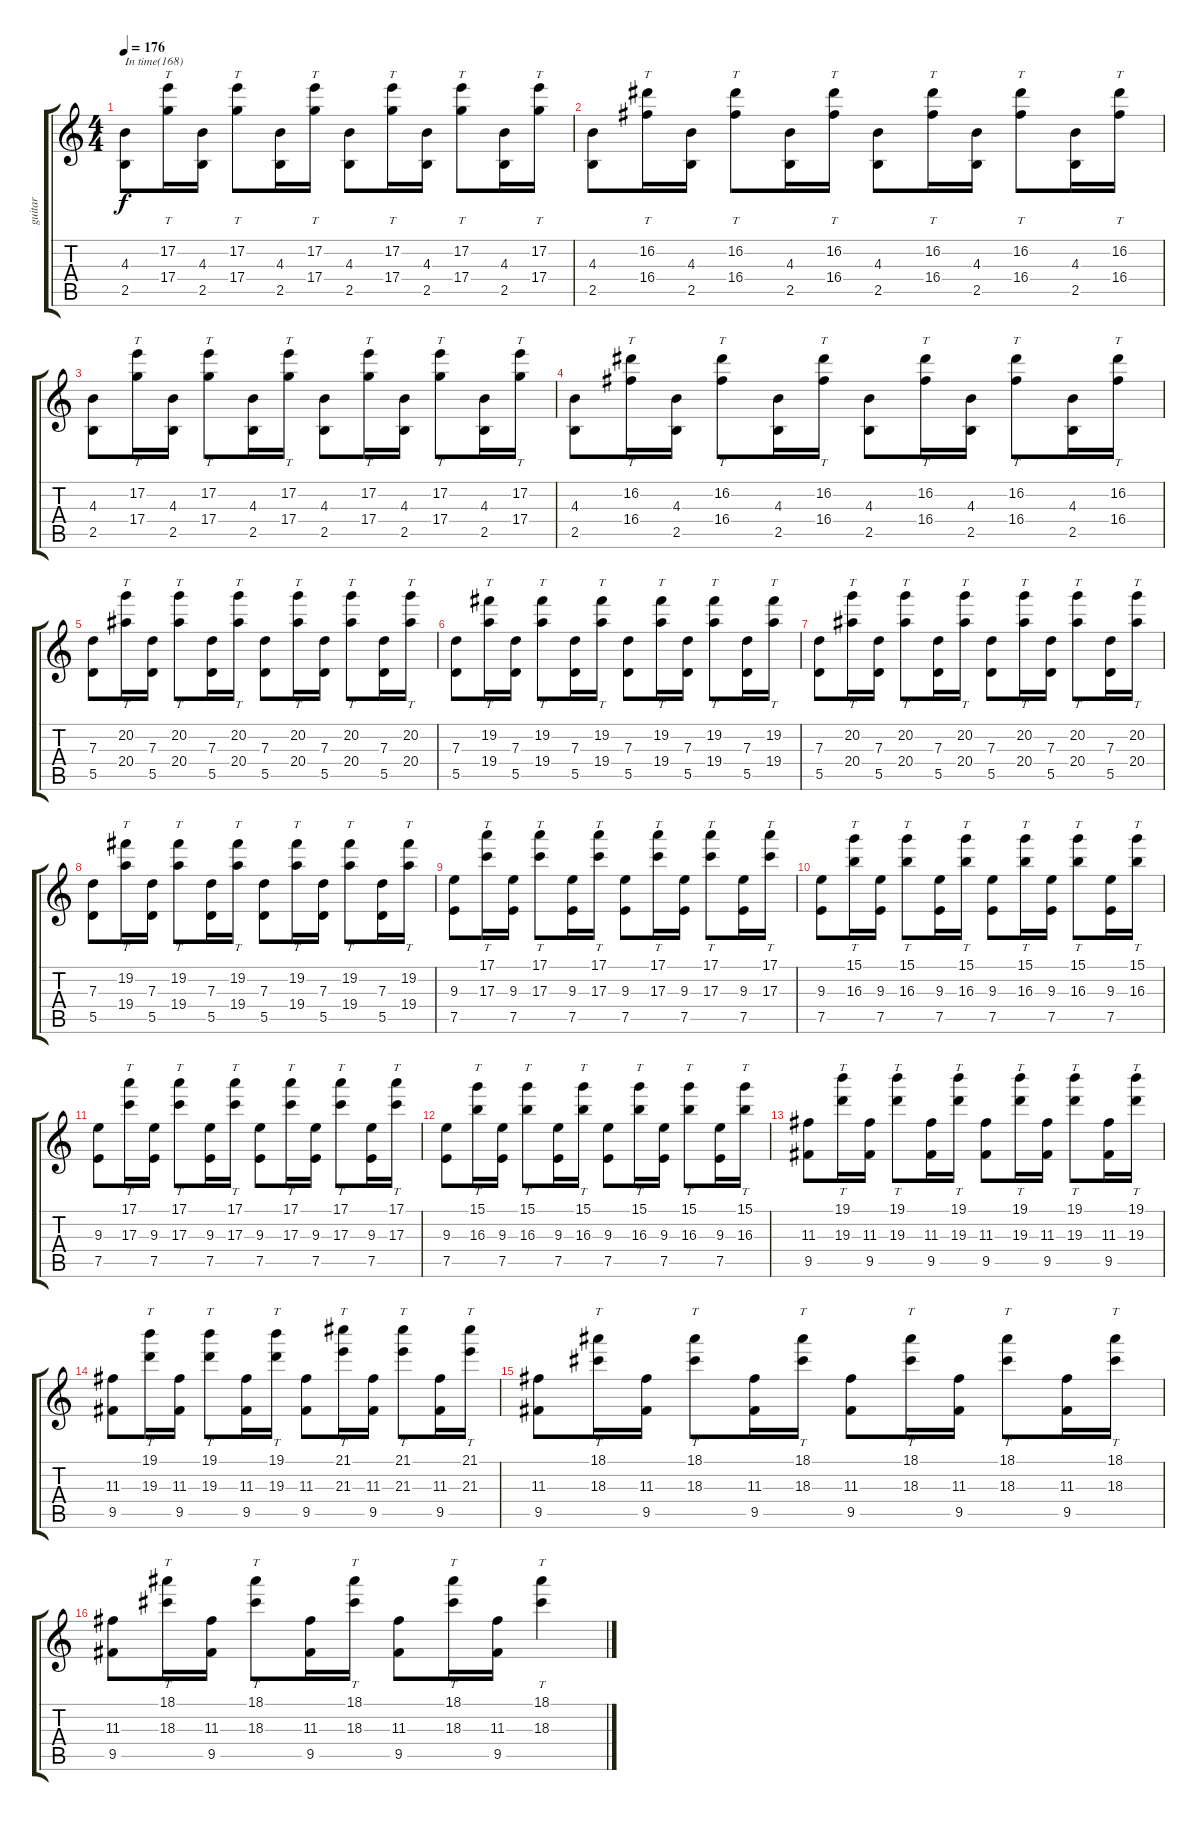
\track ("guitar" "guitar") {instrument electricguitarjazz}
\staff {score tabs}
\tuning (E4 B3 G3 D3 A2 E2) {hide}
\ts (4 4)
\tempo 176
\clef g2
\ks c
(4.3 2.5).8{txt "In time(168)" dy f} (17.2 17.4).16{tt} (4.3 2.5).16 (17.2 17.4).8{tt} (4.3 2.5).16 (17.2 17.4).16{tt} (4.3 2.5).8 (17.2 17.4).16{tt} (4.3 2.5).16 (17.2 17.4).8{tt} (4.3 2.5).16 (17.2 17.4).16{tt} |
(4.3 2.5).8 (16.2 16.4).16{tt} (4.3 2.5).16 (16.2 16.4).8{tt} (4.3 2.5).16 (16.2 16.4).16{tt} (4.3 2.5).8 (16.2 16.4).16{tt} (4.3 2.5).16 (16.2 16.4).8{tt} (4.3 2.5).16 (16.2 16.4).16{tt} |
(4.3 2.5).8 (17.2 17.4).16{tt} (4.3 2.5).16 (17.2 17.4).8{tt} (4.3 2.5).16 (17.2 17.4).16{tt} (4.3 2.5).8 (17.2 17.4).16{tt} (4.3 2.5).16 (17.2 17.4).8{tt} (4.3 2.5).16 (17.2 17.4).16{tt} |
(4.3 2.5).8 (16.2 16.4).16{tt} (4.3 2.5).16 (16.2 16.4).8{tt} (4.3 2.5).16 (16.2 16.4).16{tt} (4.3 2.5).8 (16.2 16.4).16{tt} (4.3 2.5).16 (16.2 16.4).8{tt} (4.3 2.5).16 (16.2 16.4).16{tt} |
(7.3 5.5).8 (20.2 20.4).16{tt} (7.3 5.5).16 (20.2 20.4).8{tt} (7.3 5.5).16 (20.2 20.4).16{tt} (7.3 5.5).8 (20.2 20.4).16{tt} (7.3 5.5).16 (20.2 20.4).8{tt} (7.3 5.5).16 (20.2 20.4).16{tt} |
(7.3 5.5).8 (19.2 19.4).16{tt} (7.3 5.5).16 (19.2 19.4).8{tt} (7.3 5.5).16 (19.2 19.4).16{tt} (7.3 5.5).8 (19.2 19.4).16{tt} (7.3 5.5).16 (19.2 19.4).8{tt} (7.3 5.5).16 (19.2 19.4).16{tt} |
(7.3 5.5).8 (20.2 20.4).16{tt} (7.3 5.5).16 (20.2 20.4).8{tt} (7.3 5.5).16 (20.2 20.4).16{tt} (7.3 5.5).8 (20.2 20.4).16{tt} (7.3 5.5).16 (20.2 20.4).8{tt} (7.3 5.5).16 (20.2 20.4).16{tt} |
(7.3 5.5).8 (19.2 19.4).16{tt} (7.3 5.5).16 (19.2 19.4).8{tt} (7.3 5.5).16 (19.2 19.4).16{tt} (7.3 5.5).8 (19.2 19.4).16{tt} (7.3 5.5).16 (19.2 19.4).8{tt} (7.3 5.5).16 (19.2 19.4).16{tt} |
(9.3 7.5).8 (17.1 17.3).16{tt} (9.3 7.5).16 (17.1 17.3).8{tt} (9.3 7.5).16 (17.1 17.3).16{tt} (9.3 7.5).8 (17.1 17.3).16{tt} (9.3 7.5).16 (17.1 17.3).8{tt} (9.3 7.5).16 (17.1 17.3).16{tt} |
(9.3 7.5).8 (15.1 16.3).16{tt} (9.3 7.5).16 (15.1 16.3).8{tt} (9.3 7.5).16 (15.1 16.3).16{tt} (9.3 7.5).8 (15.1 16.3).16{tt} (9.3 7.5).16 (15.1 16.3).8{tt} (9.3 7.5).16 (15.1 16.3).16{tt} |
(9.3 7.5).8 (17.1 17.3).16{tt} (9.3 7.5).16 (17.1 17.3).8{tt} (9.3 7.5).16 (17.1 17.3).16{tt} (9.3 7.5).8 (17.1 17.3).16{tt} (9.3 7.5).16 (17.1 17.3).8{tt} (9.3 7.5).16 (17.1 17.3).16{tt} |
(9.3 7.5).8 (15.1 16.3).16{tt} (9.3 7.5).16 (15.1 16.3).8{tt} (9.3 7.5).16 (15.1 16.3).16{tt} (9.3 7.5).8 (15.1 16.3).16{tt} (9.3 7.5).16 (15.1 16.3).8{tt} (9.3 7.5).16 (15.1 16.3).16{tt} |
(11.3 9.5).8 (19.1 19.3).16{tt} (11.3 9.5).16 (19.1 19.3).8{tt} (11.3 9.5).16 (19.1 19.3).16{tt} (11.3 9.5).8 (19.1 19.3).16{tt} (11.3 9.5).16 (19.1 19.3).8{tt} (11.3 9.5).16 (19.1 19.3).16{tt} |
(11.3 9.5).8 (19.1 19.3).16{tt} (11.3 9.5).16 (19.1 19.3).8{tt} (11.3 9.5).16 (19.1 19.3).16{tt} (11.3 9.5).8 (21.1 21.3).16{tt} (11.3 9.5).16 (21.1 21.3).8{tt} (11.3 9.5).16 (21.1 21.3).16{tt} |
(11.3 9.5).8 (18.1 18.3).16{tt} (11.3 9.5).16 (18.1 18.3).8{tt} (11.3 9.5).16 (18.1 18.3).16{tt} (11.3 9.5).8 (18.1 18.3).16{tt} (11.3 9.5).16 (18.1 18.3).8{tt} (11.3 9.5).16 (18.1 18.3).16{tt} |
(11.3 9.5).8 (18.1 18.3).16{tt} (11.3 9.5).16 (18.1 18.3).8{tt} (11.3 9.5).16 (18.1 18.3).16{tt} (11.3 9.5).8 (18.1 18.3).16{tt} (11.3 9.5).16 (18.1 18.3).4{tt}
